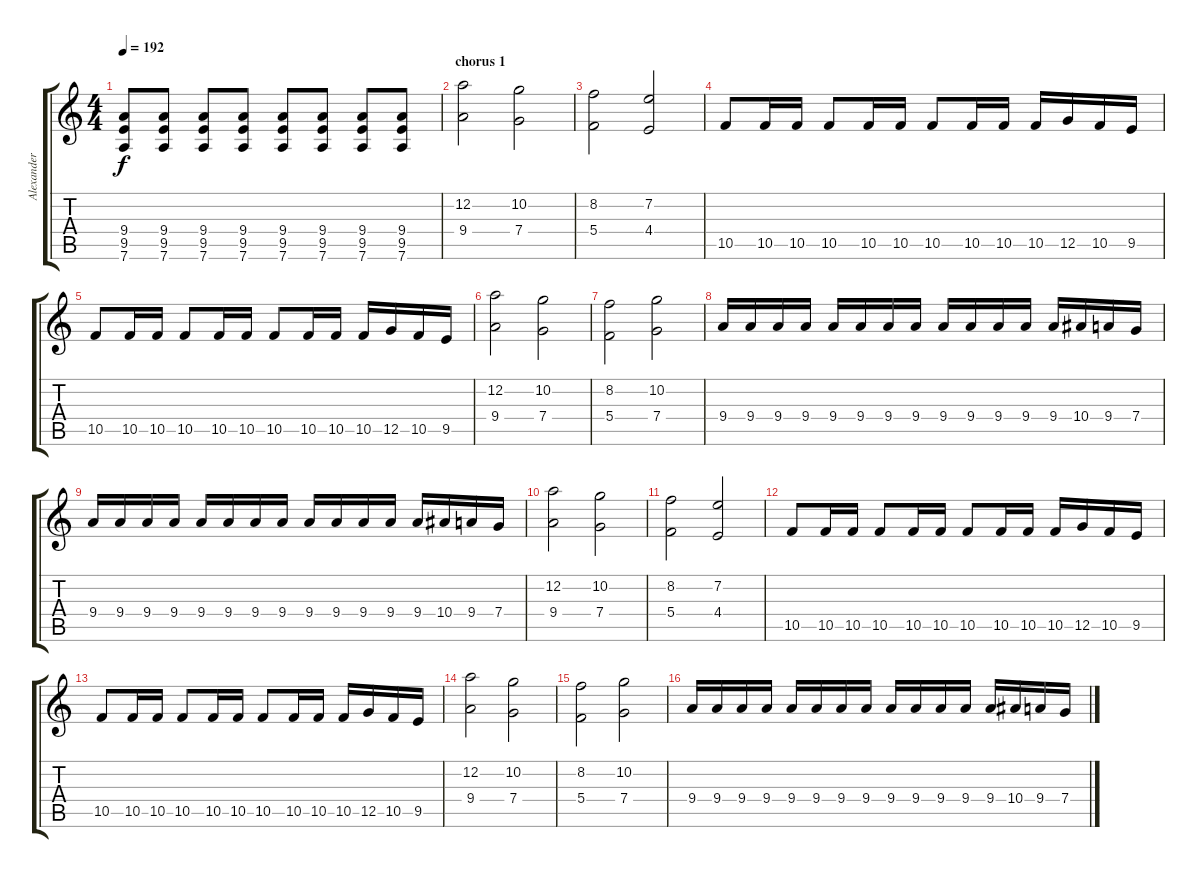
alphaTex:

\track ("Alexander Kuoppala" "Alexander ") {instrument distortionguitar}
\staff {score tabs}
\tuning (D4 A3 F3 C3 G2 D2) {hide}
\ts (4 4)
\tempo 192
\clef g2
\ks c
(9.4 9.5 7.6).8{dy f} (9.4 9.5 7.6).8 (9.4 9.5 7.6).8 (9.4 9.5 7.6).8 (9.4 9.5 7.6).8 (9.4 9.5 7.6).8 (9.4 9.5 7.6).8 (9.4 9.5 7.6).8 |
\section ("" "chorus 1")
(12.2 9.4).2 (10.2 7.4).2 |
(8.2 5.4).2 (7.2 4.4).2 |
10.5.8 10.5.16 10.5.16 10.5.8 10.5.16 10.5.16 10.5.8 10.5.16 10.5.16 10.5.16 12.5.16 10.5.16 9.5.16 |
10.5.8 10.5.16 10.5.16 10.5.8 10.5.16 10.5.16 10.5.8 10.5.16 10.5.16 10.5.16 12.5.16 10.5.16 9.5.16 |
(12.2 9.4).2 (10.2 7.4).2 |
(8.2 5.4).2 (10.2 7.4).2 |
9.4.16 9.4.16 9.4.16 9.4.16 9.4.16 9.4.16 9.4.16 9.4.16 9.4.16 9.4.16 9.4.16 9.4.16 9.4.16 10.4.16 9.4.16 7.4.16 |
9.4.16 9.4.16 9.4.16 9.4.16 9.4.16 9.4.16 9.4.16 9.4.16 9.4.16 9.4.16 9.4.16 9.4.16 9.4.16 10.4.16 9.4.16 7.4.16 |
(12.2 9.4).2 (10.2 7.4).2 |
(8.2 5.4).2 (7.2 4.4).2 |
10.5.8 10.5.16 10.5.16 10.5.8 10.5.16 10.5.16 10.5.8 10.5.16 10.5.16 10.5.16 12.5.16 10.5.16 9.5.16 |
10.5.8 10.5.16 10.5.16 10.5.8 10.5.16 10.5.16 10.5.8 10.5.16 10.5.16 10.5.16 12.5.16 10.5.16 9.5.16 |
(12.2 9.4).2 (10.2 7.4).2 |
(8.2 5.4).2 (10.2 7.4).2 |
9.4.16 9.4.16 9.4.16 9.4.16 9.4.16 9.4.16 9.4.16 9.4.16 9.4.16 9.4.16 9.4.16 9.4.16 9.4.16 10.4.16 9.4.16 7.4.16
